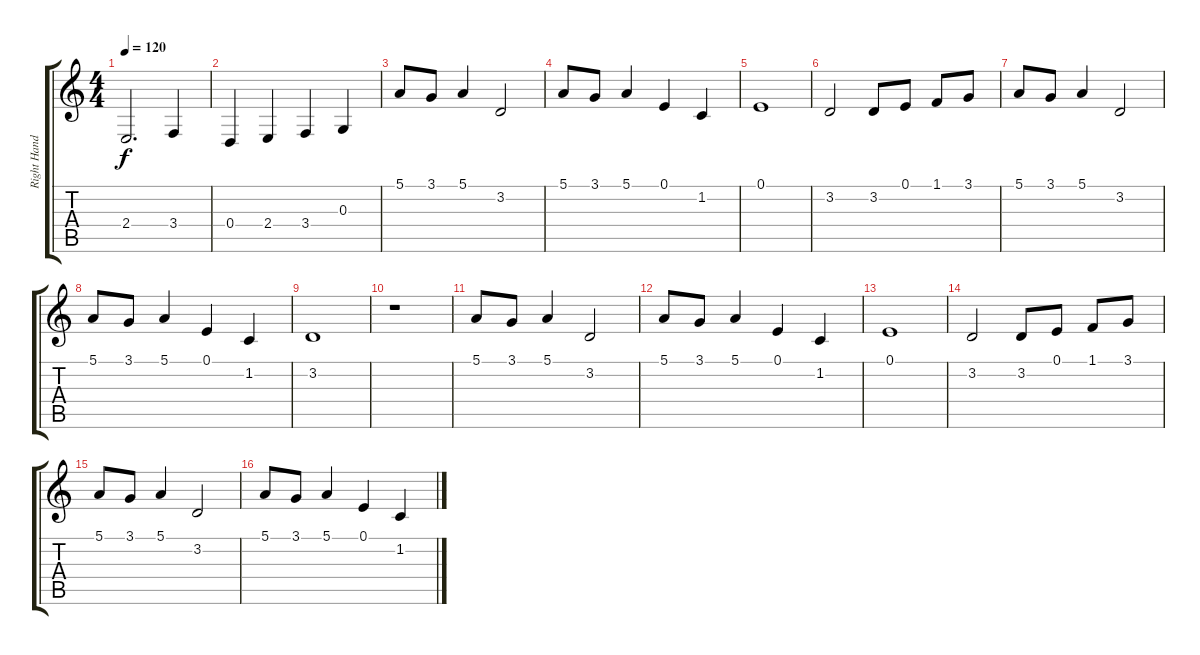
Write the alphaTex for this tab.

\track ("Right Hand" "Right Hand") {instrument acousticgrandpiano}
\staff {score tabs}
\tuning (E4 B3 G3 D3 A2 E2) {hide}
\ts (4 4)
\tempo 120
\clef g2
\ks c
2.4.2{d dy f} 3.4.4 |
0.4.4 2.4.4 3.4.4 0.3.4 |
5.1.8 3.1.8 5.1.4 3.2.2 |
5.1.8 3.1.8 5.1.4 0.1.4 1.2.4 |
0.1.1 |
3.2.2 3.2.8 0.1.8 1.1.8 3.1.8 |
5.1.8 3.1.8 5.1.4 3.2.2 |
5.1.8 3.1.8 5.1.4 0.1.4 1.2.4 |
3.2.1 |
r.1 |
5.1.8 3.1.8 5.1.4 3.2.2 |
5.1.8 3.1.8 5.1.4 0.1.4 1.2.4 |
0.1.1 |
3.2.2 3.2.8 0.1.8 1.1.8 3.1.8 |
5.1.8 3.1.8 5.1.4 3.2.2 |
5.1.8 3.1.8 5.1.4 0.1.4 1.2.4
